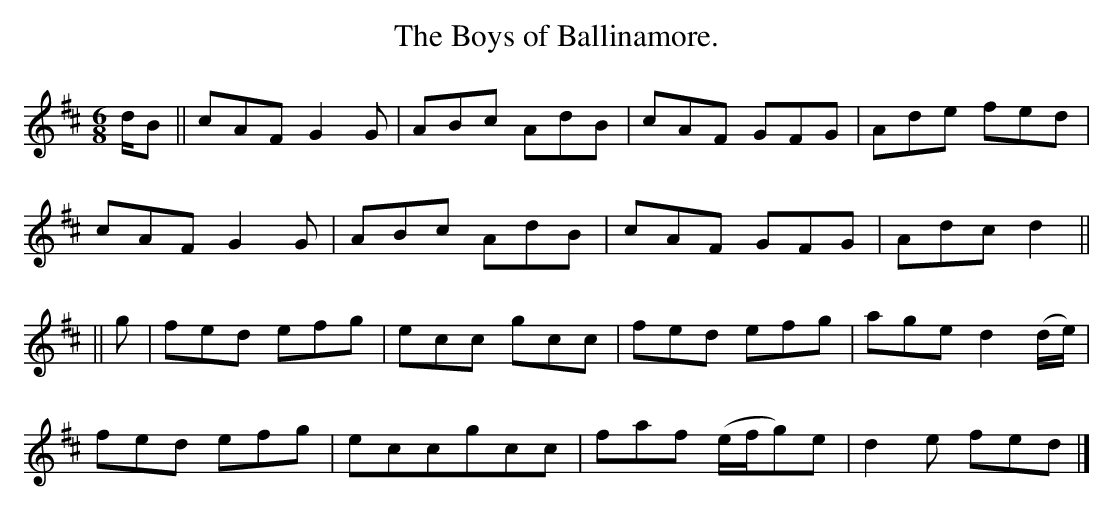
X:1
T: The Boys of Ballinamore.
M: 6/8
L: 1/8
K: D
d/B || cAF G2 G | ABc AdB | cAF GFG | Ade fed |
cAF G2 G | ABc AdB | cAF GFG | Adc d2 ||
|| g | fed efg | ecc gcc | fed efg | age d2 (d/e/) |
fed efg | eccgcc | faf (e/f/g)e | d2 e fed |]
